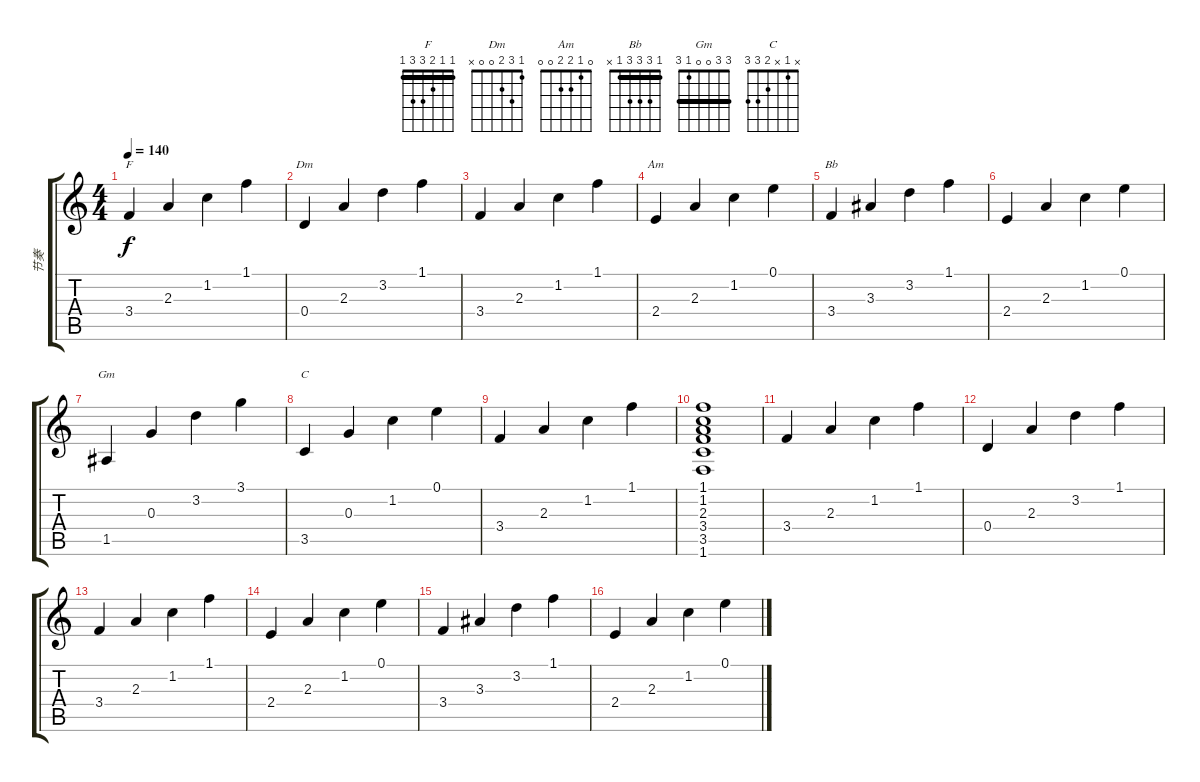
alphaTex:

\track ("节奏" "节奏") {instrument acousticguitarnylon}
\staff {score tabs}
\tuning (E4 B3 G3 D3 A2 E2) {hide}
\chord ("F" 1 1 2 3 3 1) {barre 1}
\chord ("Dm" 1 3 2 0 0 x)
\chord ("Am" 0 1 2 2 0 0)
\chord ("Bb" 1 3 3 3 1 x) {barre 1}
\chord ("Gm" 3 3 0 0 1 3) {barre 3}
\chord ("C" x 1 x 2 3 3)
\ts (4 4)
\tempo 140
\clef g2
\ks c
3.4.4{ch "F" dy f} 2.3.4 1.2.4 1.1.4 |
0.4.4{ch "Dm"} 2.3.4 3.2.4 1.1.4 |
3.4.4 2.3.4 1.2.4 1.1.4 |
2.4.4{ch "Am"} 2.3.4 1.2.4 0.1.4 |
3.4.4{ch "Bb"} 3.3.4 3.2.4 1.1.4 |
2.4.4 2.3.4 1.2.4 0.1.4 |
1.5.4{ch "Gm"} 0.3.4 3.2.4 3.1.4 |
3.5.4{ch "C"} 0.3.4 1.2.4 0.1.4 |
3.4.4 2.3.4 1.2.4 1.1.4 |
(1.1 1.2 2.3 3.4 3.5 1.6).1 |
3.4.4 2.3.4 1.2.4 1.1.4 |
0.4.4 2.3.4 3.2.4 1.1.4 |
3.4.4 2.3.4 1.2.4 1.1.4 |
2.4.4 2.3.4 1.2.4 0.1.4 |
3.4.4 3.3.4 3.2.4 1.1.4 |
2.4.4 2.3.4 1.2.4 0.1.4
